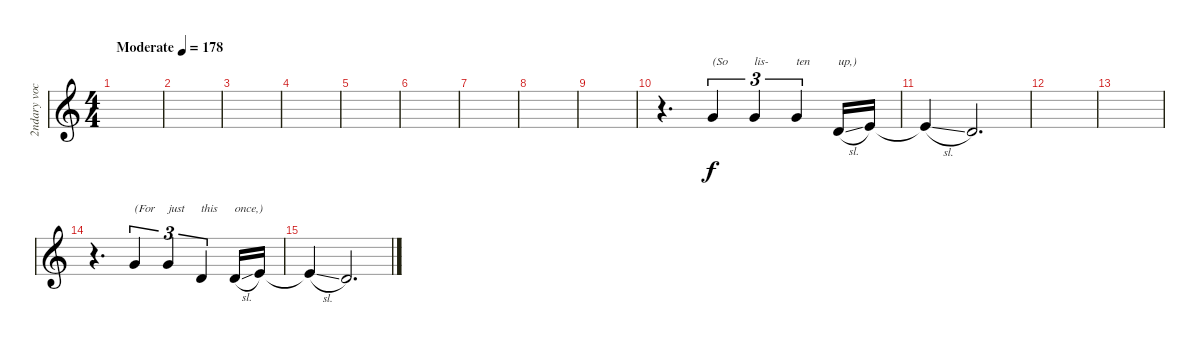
\track ("2ndary vocals" "2ndary voc") {instrument lead2sawtooth}
\staff {score}
\tuning (E4 B3 G3 D3 A2 D2) {hide}
\ts (4 4)
\tempo (178 "Moderate")
\clef g2
\ks c
|
|
|
|
|
|
|
|
|
r.4{d} 3.1.4{tu (3 2) txt "(So"} 3.1.4{tu (3 2) txt "lis-"} 3.1.4{tu (3 2) txt "ten"} 3.2{sl}.16{txt "up,)"} 5.2.16 |
5.2{sl t}.4 3.2.2{d} |
|
|
r.4{d} 3.1.4{tu (3 2) txt "(For"} 3.1.4{tu (3 2) txt "just"} 3.2.4{tu (3 2) txt "this"} 3.2{sl}.16{txt "once,)"} 5.2.16 |
5.2{sl t}.4 3.2.2{d}
